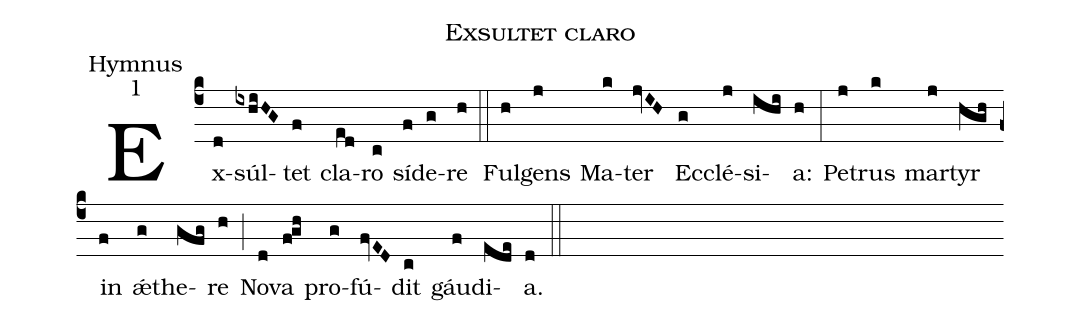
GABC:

name:Exsultet claro;
office-part:Hymnus;
mode:1;
%%
(c4) Ex(d)súl(ixhiHG)tet(f) cla(ed)ro(c) sí(f)de(g)re(h) (::)
Ful(h)gens(j) Ma(k)ter(jvIH) Ec(g)clé(j)si(ihi)a:(h) (:)
Pe(j)trus(k) mar(j)tyr(hgh) in(f) {<sp>'ae</sp>}(g)the(gfg)re(h) (;) No(d)va(f!gh) pro(g)fú(fvED)dit(c) gáu(f)di(ede)a.(d) (::)
